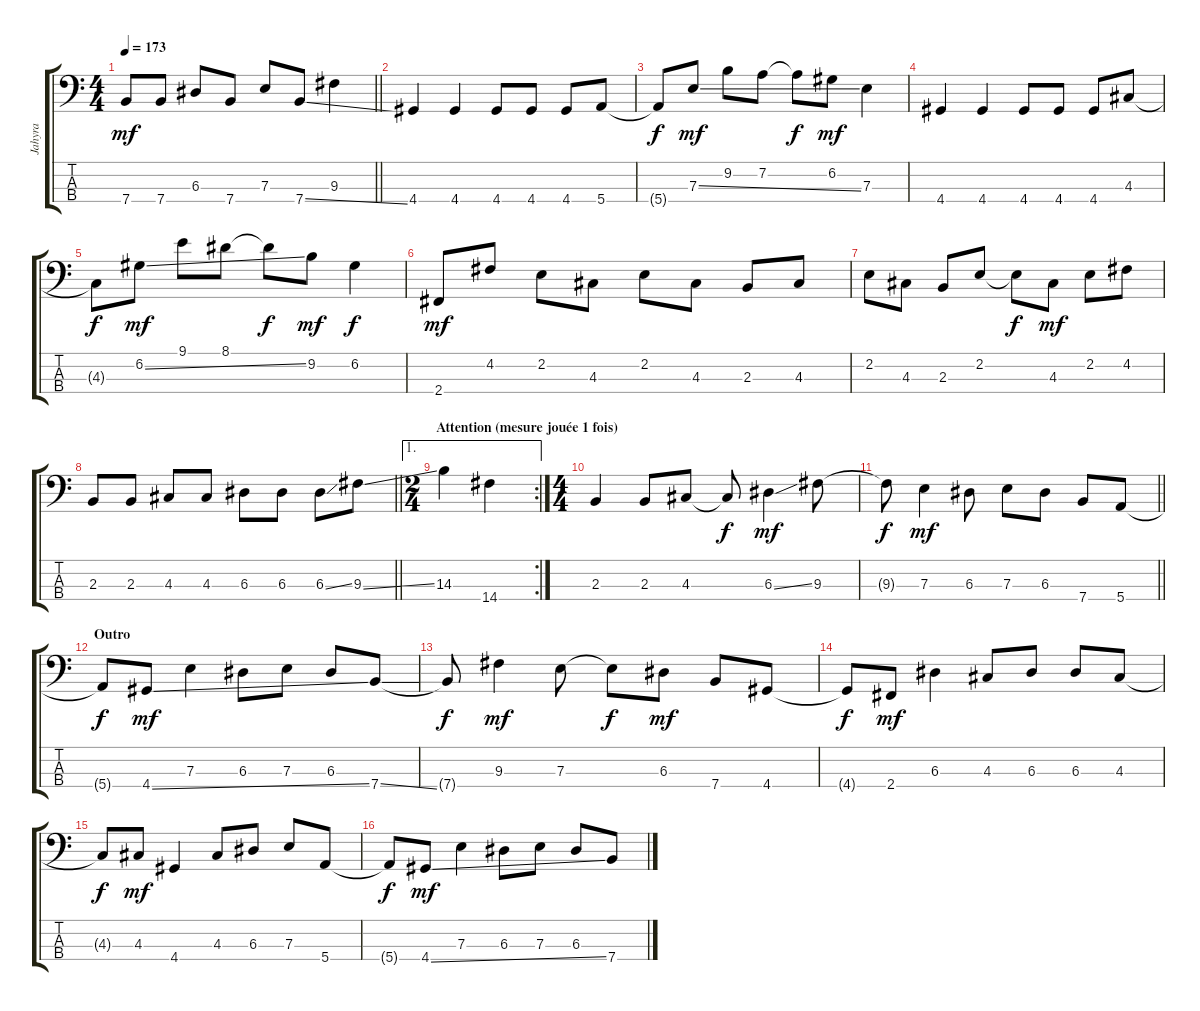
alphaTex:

\track ("Jahyra" "Jahyra") {instrument electricbassfinger}
\staff {score tabs}
\tuning (G2 D2 A1 E1) {hide}
\ts (4 4)
\tempo 173
\clef f4
\barLineRight lightlight
\ks c
7.4.8{dy mf} 7.4.8 6.3.8 7.4.8 7.3.8 7.4{ss}.8 9.3.4 |
\section ("" "")
4.4.4 4.4.4 4.4.8 4.4.8 4.4.8 5.4.8 |
5.4{t}.8{dy f} 7.3{ss}.8{dy mf} 9.2.8 7.2.8 7.2{t}.8{dy f} 6.2.8{dy mf} 7.3.4 |
4.4.4 4.4.4 4.4.8 4.4.8 4.4.8 4.3.8 |
4.3{t}.8{dy f} 6.2{ss}.8{dy mf} 9.1.8 8.1.8 8.1{t}.8{dy f} 9.2.8{dy mf} 6.2.4{dy f} |
2.4.8{dy mf} 4.2.8 2.2.8 4.3.8 2.2.8 4.3.8 2.3.8 4.3.8 |
2.2.8 4.3.8 2.3.8 2.2.8 2.2{t}.8{dy f} 4.3.8{dy mf} 2.2.8 4.2.8 |
\barLineRight lightlight
2.3.8 2.3.8 4.3.8 4.3.8 6.3.8 6.3.8 6.3{ss}.8 9.3{ss}.8 |
\ae 1
\rc 2
\ts (2 4)
\section ("" "Attention (mesure jouée 1 fois)")
14.3.4 14.4.4 |
\ts (4 4)
2.3.4 2.3.8 4.3.8 4.3{t}.8{dy f} 6.3{ss}.4{dy mf} 9.3.8 |
\barLineRight lightlight
9.3{t}.8{dy f} 7.3.4{dy mf} 6.3.8 7.3.8 6.3.8 7.4.8 5.4.8 |
\section ("" "Outro")
5.4{t}.8{dy f} 4.4{ss}.8{dy mf} 7.3.4 6.3.8 7.3.8 6.3.8 7.4{ss}.8 |
7.4{t}.8{dy f} 9.3.4{dy mf} 7.3.8 7.3{t}.8{dy f} 6.3.8{dy mf} 7.4.8 4.4.8 |
4.4{t}.8{dy f} 2.4.8{dy mf} 6.3.4 4.3.8 6.3.8 6.3.8 4.3.8 |
4.3{t}.8{dy f} 4.3.8{dy mf} 4.4.4 4.3.8 6.3.8 7.3.8 5.4.8 |
5.4{t}.8{dy f} 4.4{ss}.8{dy mf} 7.3.4 6.3.8 7.3.8 6.3.8 7.4{ss}.8
